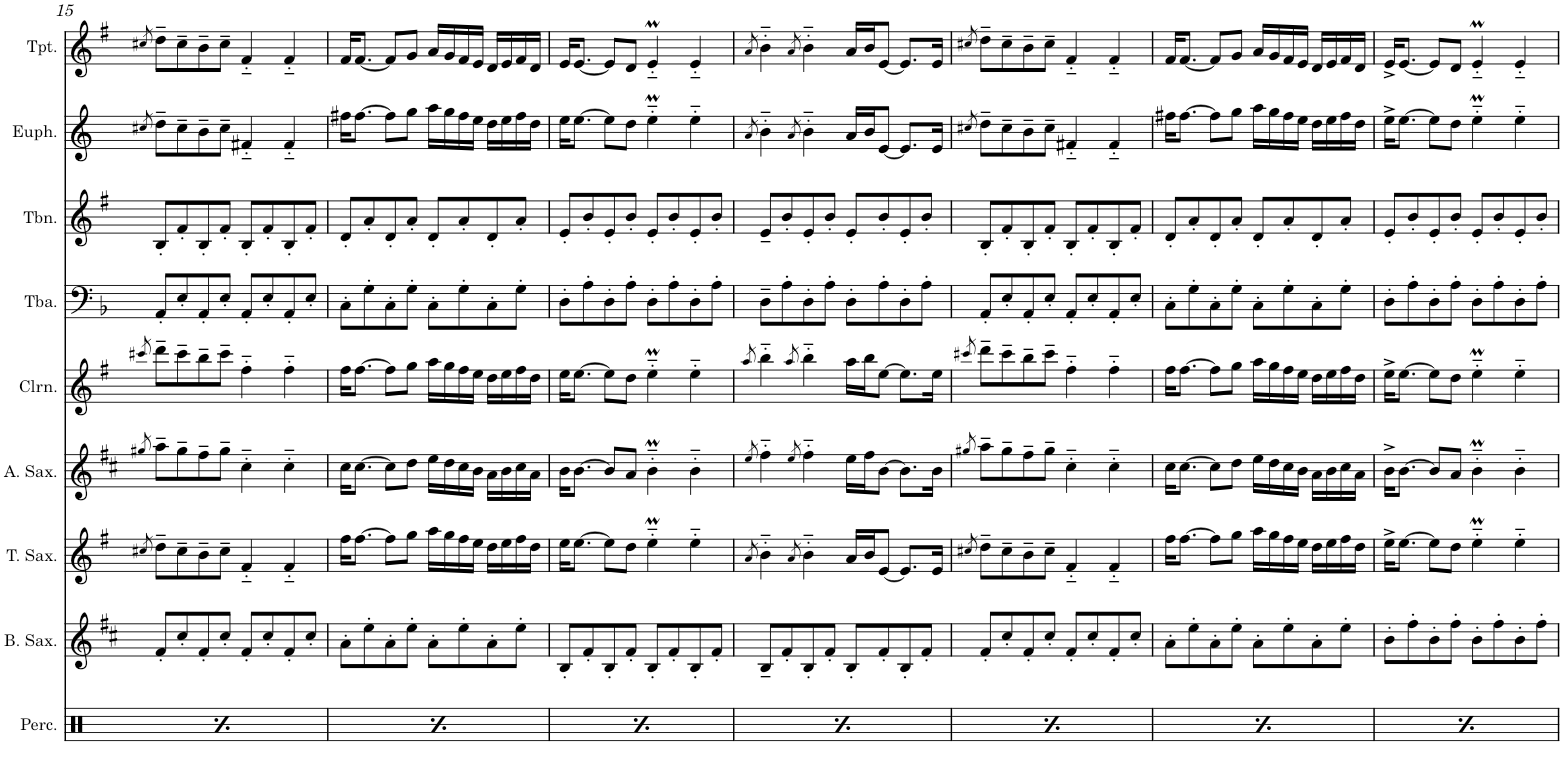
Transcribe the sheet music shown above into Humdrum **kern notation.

**kern	**dynam	**kern	**kern	**kern	**kern	**kern	**kern	**kern	**kern
*part9	*part9	*part8	*part7	*part6	*part5	*part4	*part3	*part2	*part1
*staff9	*staff9	*staff8	*staff7	*staff6	*staff5	*staff4	*staff3	*staff2	*staff1
*I"Percussion	*	*I"Baritone Sax	*I"Tenor Sax	*I"Alto Sax	*I"Clarinet	*I"Tuba	*I"Trombone	*I"Euphonium	*I"Trumpet
*I'Perc.	*	*I'B. Sax.	*I'T. Sax.	*I'A. Sax.	*I'Clrn.	*I'Tba.	*I'Tbn.	*I'Euph.	*I'Tpt.
!!LO:PB:g=z
*clefX	*	*clefG2	*clefG2	*clefG2	*clefG2	*clefF4	*clefG2	*clefG2	*clefG2
*	*	*Trd12c21	*Trd8c14	*Trd5c9	*Trd1c2	*	*Trd8c14	*Trd8c14	*Trd1c2
*k[]	*	*k[f#c#]	*k[f#]	*k[f#c#]	*k[f#]	*k[b-]	*k[f#]	*k[]	*k[f#]
*M4/4	*	*M4/4	*M4/4	*M4/4	*M4/4	*M4/4	*M4/4	*M4/4	*M4/4
=15	=15	=15	=15	=15	=15	=15	=15	=15	=15
.	.	.	8qcc#X/	8qgg#X/	8qccc#X/	.	.	8qcc#X/	8qcc#X/
*^	*	*	*	*	*	*	*	*	*
!	!	!LO:DY:b	!	!	!	!	!	!	!	!
8r	8Rf\	mf	8f#'/L	8dd~\L	8aa~\L	8ddd~\L	8AA'/L	8B'/L	8dd~\L	8dd~\L
8Rgg/	8r	.	8cc#'/	8cc#~\	8gg#~\	8ccc#~\	8E'/	8f#'/	8cc#~\	8cc#~\
8r	8Rf\	.	8f#'/	8b~\	8ff#~\	8bb~\	8AA'/	8B'/	8b~\	8b~\
8Rgg/	8r	.	8cc#'/J	8cc#~\J	8gg#~\J	8ccc#~\J	8E'/J	8f#'/J	8cc#~\J	8cc#~\J
8r	8Rf\	.	8f#'/L	4f#'~/	4cc#'~\	4ff#'~\	8AA'/L	8B'/L	4f#X'~/	4f#'~/
8Rgg/	8r	.	8cc#'/	.	.	.	8E'/	8f#'/	.	.
8r	8Rf\	.	8f#'/	4f#'~/	4cc#'~\	4ff#'~\	8AA'/	8B'/	4f#'~/	4f#'~/
8Rgg/	8r	.	8cc#'/J	.	.	.	8E'/J	8f#'/J	.	.
=16	=16	=16	=16	=16	=16	=16	=16	=16	=16	=16
!	!	!LO:DY:b	!	!	!	!	!	!	!	!
8r	8Rf\	mf	8a'\L	16ff#\KL	16cc#\KL	16ff#\KL	8C'\L	8d'/L	16ff#X\KL	16f#/KL
.	.	.	.	[8.ff#\J	[8.cc#\J	[8.ff#\J	.	.	[8.ff#\J	[8.f#/J
8Rgg/	8r	.	8ee'\	.	.	.	8G'\	8a'/	.	.
8r	8Rf\	.	8a'\	8ff#\L]	8cc#\L]	8ff#\L]	8C'\	8d'/	8ff#\L]	8f#/L]
8Rgg/	8r	.	8ee'\J	8gg\J	8dd\J	8gg\J	8G'\J	8a'/J	8gg\J	8g/J
8r	8Rf\	.	8a'\L	16aa\LL	16ee\LL	16aa\LL	8C'\L	8d'/L	16aa\LL	16a/LL
.	.	.	.	16gg\	16dd\	16gg\	.	.	16gg\	16g/
8Rgg/	8r	.	8ee'\	16ff#\	16cc#\	16ff#\	8G'\	8a'/	16ff#\	16f#/
.	.	.	.	16ee\JJ	16b\JJ	16ee\JJ	.	.	16ee\JJ	16e/JJ
8r	8Rf\	.	8a'\	16dd\LL	16a\LL	16dd\LL	8C'\	8d'/	16dd\LL	16d/LL
.	.	.	.	16ee\	16b\	16ee\	.	.	16ee\	16e/
8Rgg/	8r	.	8ee'\J	16ff#\	16cc#\	16ff#\	8G'\J	8a'/J	16ff#\	16f#/
.	.	.	.	16dd\JJ	16a\JJ	16dd\JJ	.	.	16dd\JJ	16d/JJ
=17	=17	=17	=17	=17	=17	=17	=17	=17	=17	=17
!	!	!LO:DY:b	!	!	!	!	!	!	!	!
8r	8Rf\	mf	8B'/L	16ee\KL	16b\KL	16ee\KL	8D'\L	8e'/L	16ee\KL	16e/KL
.	.	.	.	[8.ee\J	[8.b\J	[8.ee\J	.	.	[8.ee\J	[8.e/J
8Rgg/	8r	.	8f#'/	.	.	.	8A'\	8b'/	.	.
8r	8Rf\	.	8B'/	8ee\L]	8b/L]	8ee\L]	8D'\	8e'/	8ee\L]	8e/L]
8Rgg/	8r	.	8f#'/J	8dd\J	8a/J	8dd\J	8A'\J	8b'/J	8dd\J	8d/J
8r	8Rf\	.	8B'/L	4eeM'~\	4bM'~\	4eeM'~\	8D'\L	8e'/L	4eem'~\	4eM'~/
8Rgg/	8r	.	8f#'/	.	.	.	8A'\	8b'/	.	.
8r	8Rf\	.	8B'/	4ee'~\	4b'~\	4ee'~\	8D'\	8e'/	4ee'~\	4e'~/
8Rgg/	8r	.	8f#'/J	.	.	.	8A'\J	8b'/J	.	.
=18	=18	=18	=18	=18	=18	=18	=18	=18	=18	=18
.	.	.	.	8qa/	8qee/	8qaa/	.	.	8qa/	8qa/
!	!	!LO:DY:b	!	!	!	!	!	!	!	!
8r	8Rf\	mf	8B~/L	4b'~\	4ff#'~\	4bb'~\	8D~\L	8e~/L	4b'~\	4b'~\
8Rgg/	8r	.	8f#'/	.	.	.	8A'\	8b'/	.	.
.	.	.	.	8qa/	8qee/	8qaa/	.	.	8qa/	8qa/
8r	8Rf\	.	8B'/	4b'~\	4ff#'~\	4bb'~\	8D'\	8e'/	4b'~\	4b'~\
8Rgg/	8r	.	8f#'/J	.	.	.	8A'\J	8b'/J	.	.
8r	8Rf\	.	8B'/L	16a/LL	16ee\LL	16aa\LL	8D'\L	8e'/L	16a/LL	16a/LL
.	.	.	.	16b/J	16ff#\J	16bb\J	.	.	16b/J	16b/J
8Rgg/	8r	.	8f#'/	[8e/J	[8b\J	[8ee\J	8A'\	8b'/	[8e/J	[8e/J
8r	8Rf\	.	8B'/	8.e/L]	8.b\L]	8.ee\L]	8D'\	8e'/	8.e/L]	8.e/L]
8Rgg/	8r	.	8f#'/J	.	.	.	8A'\J	8b'/J	.	.
.	.	.	.	16e/Jk	16b\Jk	16ee\Jk	.	.	16e/Jk	16e/Jk
=19	=19	=19	=19	=19	=19	=19	=19	=19	=19	=19
.	.	.	.	8qcc#X/	8qgg#X/	8qccc#X/	.	.	8qcc#X/	8qcc#X/
!	!	!LO:DY:b	!	!	!	!	!	!	!	!
8r	8Rf\	mf	8f#'/L	8dd~\L	8aa~\L	8ddd~\L	8AA'/L	8B'/L	8dd~\L	8dd~\L
8Rgg/	8r	.	8cc#'/	8cc#~\	8gg#~\	8ccc#~\	8E'/	8f#'/	8cc#~\	8cc#~\
8r	8Rf\	.	8f#'/	8b~\	8ff#~\	8bb~\	8AA'/	8B'/	8b~\	8b~\
8Rgg/	8r	.	8cc#'/J	8cc#~\J	8gg#~\J	8ccc#~\J	8E'/J	8f#'/J	8cc#~\J	8cc#~\J
8r	8Rf\	.	8f#'/L	4f#'~/	4cc#'~\	4ff#'~\	8AA'/L	8B'/L	4f#X'~/	4f#'~/
8Rgg/	8r	.	8cc#'/	.	.	.	8E'/	8f#'/	.	.
8r	8Rf\	.	8f#'/	4f#'~/	4cc#'~\	4ff#'~\	8AA'/	8B'/	4f#'~/	4f#'~/
8Rgg/	8r	.	8cc#'/J	.	.	.	8E'/J	8f#'/J	.	.
=20	=20	=20	=20	=20	=20	=20	=20	=20	=20	=20
!	!	!LO:DY:b	!	!	!	!	!	!	!	!
8r	8Rf\	mf	8a'\L	16ff#\KL	16cc#\KL	16ff#\KL	8C'\L	8d'/L	16ff#X\KL	16f#/KL
.	.	.	.	[8.ff#\J	[8.cc#\J	[8.ff#\J	.	.	[8.ff#\J	[8.f#/J
8Rgg/	8r	.	8ee'\	.	.	.	8G'\	8a'/	.	.
8r	8Rf\	.	8a'\	8ff#\L]	8cc#\L]	8ff#\L]	8C'\	8d'/	8ff#\L]	8f#/L]
8Rgg/	8r	.	8ee'\J	8gg\J	8dd\J	8gg\J	8G'\J	8a'/J	8gg\J	8g/J
8r	8Rf\	.	8a'\L	16aa\LL	16ee\LL	16aa\LL	8C'\L	8d'/L	16aa\LL	16a/LL
.	.	.	.	16gg\	16dd\	16gg\	.	.	16gg\	16g/
8Rgg/	8r	.	8ee'\	16ff#\	16cc#\	16ff#\	8G'\	8a'/	16ff#\	16f#/
.	.	.	.	16ee\JJ	16b\JJ	16ee\JJ	.	.	16ee\JJ	16e/JJ
8r	8Rf\	.	8a'\	16dd\LL	16a\LL	16dd\LL	8C'\	8d'/	16dd\LL	16d/LL
.	.	.	.	16ee\	16b\	16ee\	.	.	16ee\	16e/
8Rgg/	8r	.	8ee'\J	16ff#\	16cc#\	16ff#\	8G'\J	8a'/J	16ff#\	16f#/
.	.	.	.	16dd\JJ	16a\JJ	16dd\JJ	.	.	16dd\JJ	16d/JJ
=21	=21	=21	=21	=21	=21	=21	=21	=21	=21	=21
!	!	!LO:DY:b	!	!	!	!	!	!	!	!
8r	8Rf\	mf	8b'\L	16ee^\KL	16b^\KL	16ee^\KL	8D'\L	8e'/L	16ee^\KL	16e^/KL
.	.	.	.	[8.ee\J	[8.b\J	[8.ee\J	.	.	[8.ee\J	[8.e/J
8Rgg/	8r	.	8ff#'\	.	.	.	8A'\	8b'/	.	.
8r	8Rf\	.	8b'\	8ee\L]	8b/L]	8ee\L]	8D'\	8e'/	8ee\L]	8e/L]
8Rgg/	8r	.	8ff#'\J	8dd\J	8a/J	8dd\J	8A'\J	8b'/J	8dd\J	8d/J
8r	8Rf\	.	8b'\L	4eeM'~\	4bM'~\	4eeM'~\	8D'\L	8e'/L	4eem'~\	4eM'~/
8Rgg/	8r	.	8ff#'\	.	.	.	8A'\	8b'/	.	.
8r	8Rf\	.	8b'\	4ee'~\	4b'~\	4ee'~\	8D'\	8e'/	4ee'~\	4e'~/
8Rgg/	8r	.	8ff#'\J	.	.	.	8A'\J	8b'/J	.	.
*v	*v	*	*	*	*	*	*	*	*	*
=	=	=	=	=	=	=	=	=	=
*-	*-	*-	*-	*-	*-	*-	*-	*-	*-
